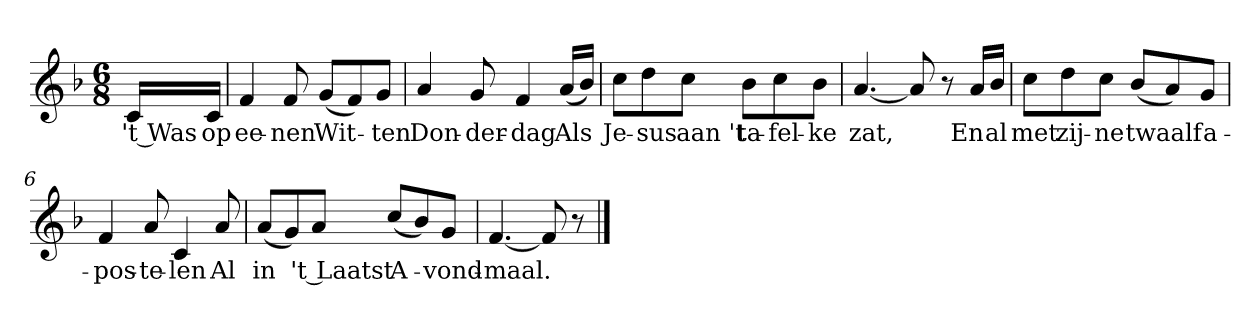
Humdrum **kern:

**kern	**text
*part1	*part1
*staff1	*staff1
*clefG2	*
*k[b-]	*
*F:	*
*M6/8	*
*MM120	*
=	=
16c/LL	't Was
16c/JJ	op
=1	=1
4f	ee-
8f	-nen
(8g/L	Wit-
8f/)	.
8g/J	-ten
=2	=2
4a	Don-
8g	-der-
4f	-dag
(16a/LL	Als
16b-/JJ)	.
=3	=3
8cc\L	Je-
8dd\	-sus
8cc\J	aan 't
8b-\L	ta-
8cc\	-fel-
8b-\J	-ke
=4	=4
[4.a	zat,
8a]	.
8r	.
16a/LL	En
16b-/JJ	al
=5	=5
8cc\L	met
8dd\	zij-
8cc\J	-ne
(8b-/L	twaalf
8a/)	.
8g/J	a-
=6	=6
4f	-pos-
8a	-te-
4c	-len
8a	Al
=7	=7
(8a/L	in
8g/)	.
8a/J	't Laatst
(8cc/L	A-
8b-/)	.
8g/J	-vond-
=8	=8
[4.f	-maal.
8f]	.
8r	.
==	==
*-	*-
